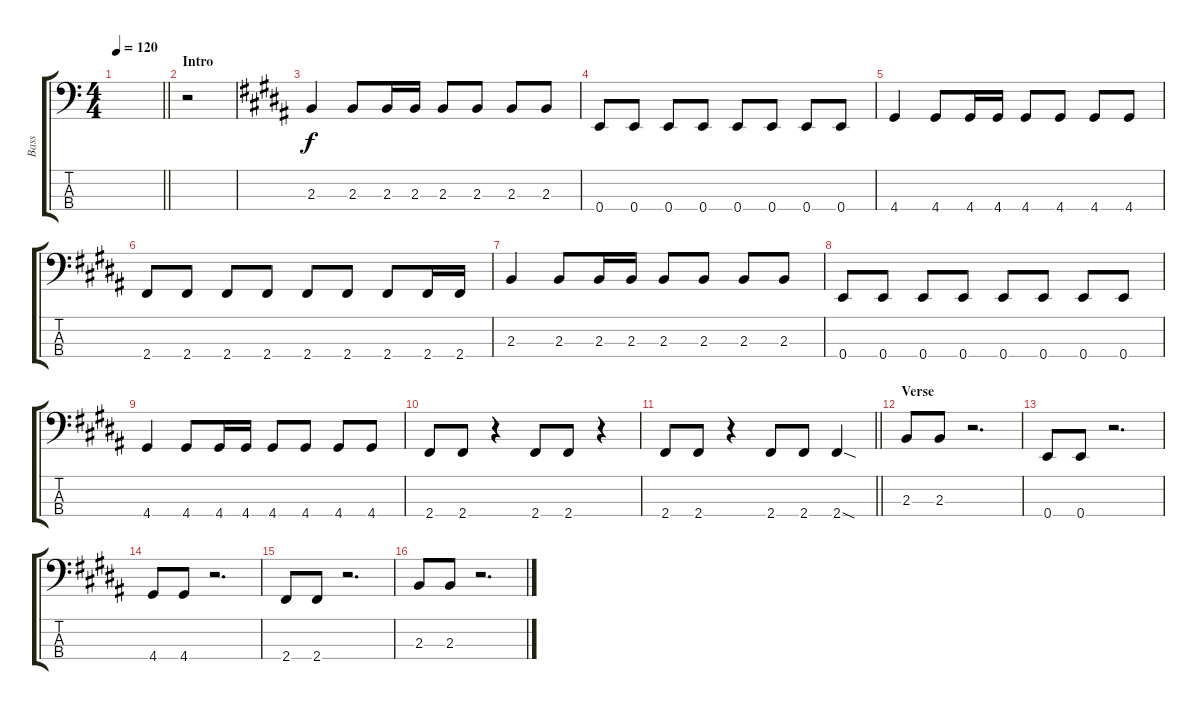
\track ("Bass" "Bass") {instrument electricbassfinger}
\staff {score tabs}
\tuning (G2 D2 A1 E1) {hide}
\ts (4 4)
\tempo 120
\clef f4
\barLineRight lightlight
\ks c
|
\section ("" "Intro")
r.2 |
\ks b
2.3.4 2.3.8 2.3.16 2.3.16 2.3.8 2.3.8 2.3.8 2.3.8 |
0.4.8 0.4.8 0.4.8 0.4.8 0.4.8 0.4.8 0.4.8 0.4.8 |
4.4.4 4.4.8 4.4.16 4.4.16 4.4.8 4.4.8 4.4.8 4.4.8 |
2.4.8 2.4.8 2.4.8 2.4.8 2.4.8 2.4.8 2.4.8 2.4.16 2.4.16 |
2.3.4 2.3.8 2.3.16 2.3.16 2.3.8 2.3.8 2.3.8 2.3.8 |
0.4.8 0.4.8 0.4.8 0.4.8 0.4.8 0.4.8 0.4.8 0.4.8 |
4.4.4 4.4.8 4.4.16 4.4.16 4.4.8 4.4.8 4.4.8 4.4.8 |
2.4.8 2.4.8 r.4 2.4.8 2.4.8 r.4 |
\barLineRight lightlight
2.4.8 2.4.8 r.4 2.4.8 2.4.8 2.4{sod}.4 |
\section ("" "Verse")
2.3.8 2.3.8 r.2{d} |
0.4.8 0.4.8 r.2{d} |
4.4.8 4.4.8 r.2{d} |
2.4.8 2.4.8 r.2{d} |
2.3.8 2.3.8 r.2{d}
